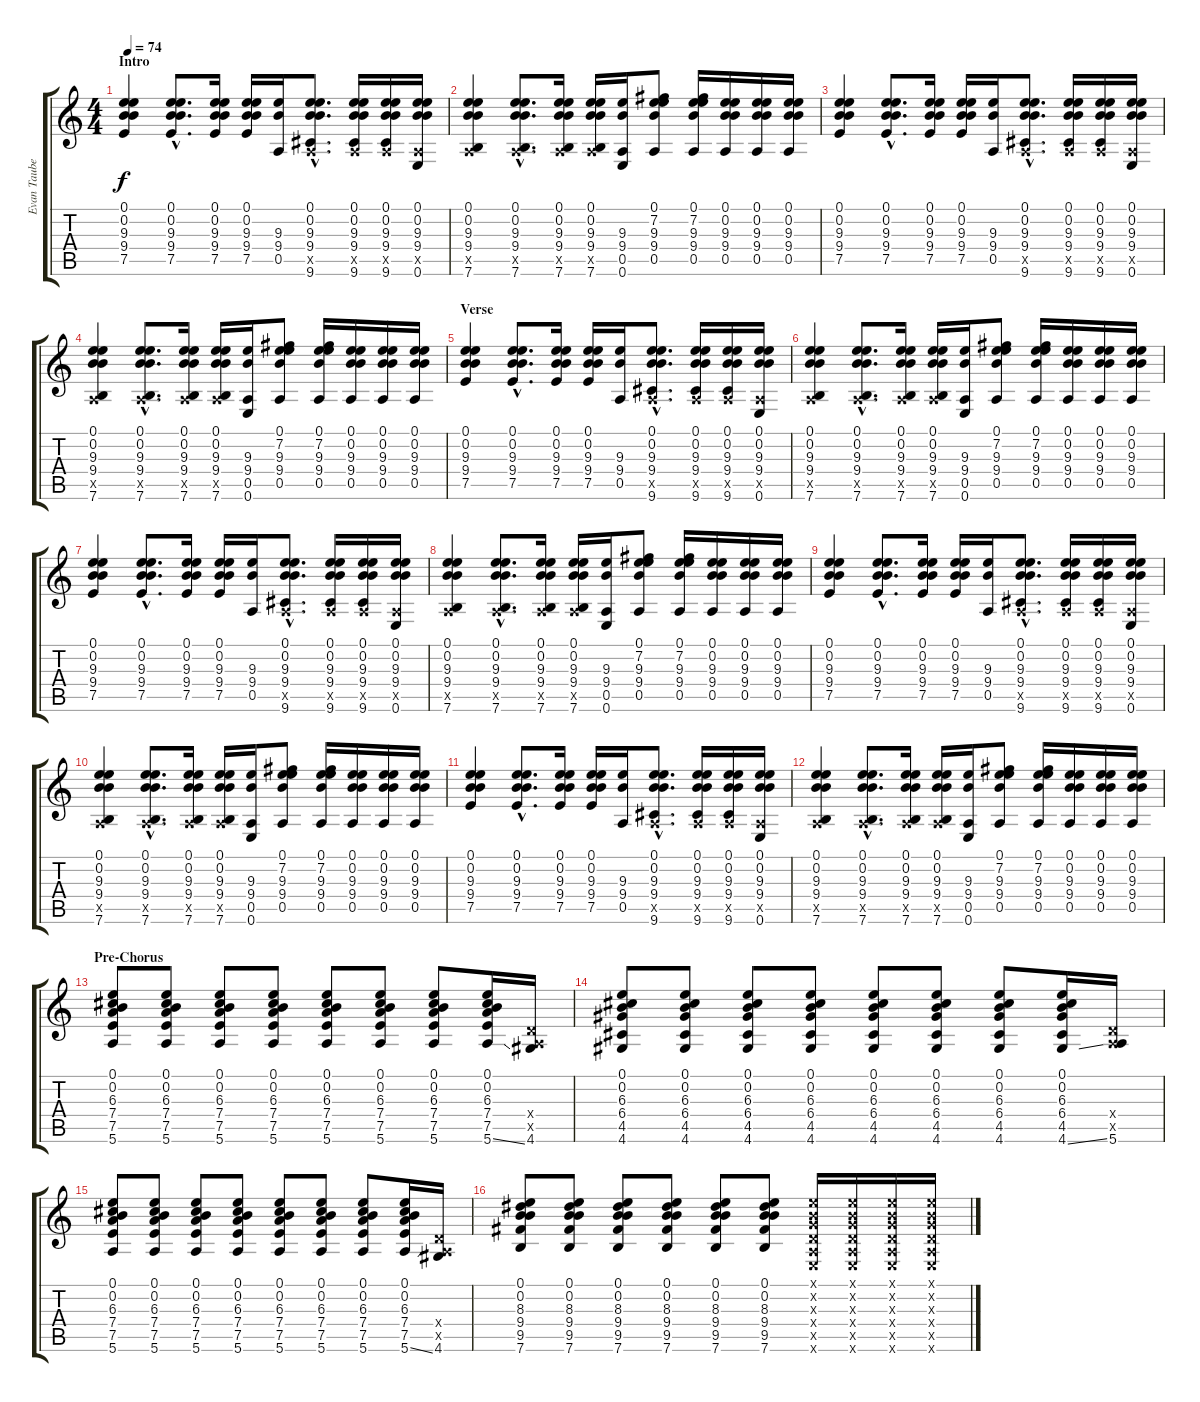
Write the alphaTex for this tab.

\track ("Evan Taubenfeld" "Evan Taube") {instrument acousticguitarsteel}
\staff {score tabs}
\tuning (E4 B3 G3 D3 A2 E2) {hide}
\ts (4 4)
\section ("" "Intro")
\tempo 74
\clef g2
\ks c
(0.1 0.2 9.3 9.4 7.5).4{dy f instrument acousticguitarsteel} (0.1{hac} 0.2{hac} 9.3{hac} 9.4{hac} 7.5{hac}).8{d} (0.1 0.2 9.3 9.4 7.5).16 (0.1 0.2 9.3 9.4 7.5).16 (9.3 9.4 0.5).16 (0.1{hac} 0.2{hac} 9.3{hac} 9.4{hac} 0.5{hac x} 9.6{hac}).8{d} (0.1 0.2 9.3 9.4 0.5{x} 9.6).16 (0.1 0.2 9.3 9.4 0.5{x} 9.6).16 (0.1 0.2 9.3 9.4 0.5{x} 0.6).16 |
(0.1 0.2 9.3 9.4 0.5{x} 7.6).4 (0.1{hac} 0.2{hac} 9.3{hac} 9.4{hac} 0.5{hac x} 7.6{hac}).8{d} (0.1 0.2 9.3 9.4 0.5{x} 7.6).16 (0.1 0.2 9.3 9.4 0.5{x} 7.6).16 (9.3 9.4 0.5 0.6).16 (0.1 7.2 9.3 9.4 0.5).8 (0.1 7.2 9.3 9.4 0.5).16 (0.1 0.2 9.3 9.4 0.5).16 (0.1 0.2 9.3 9.4 0.5).16 (0.1 0.2 9.3 9.4 0.5).16 |
(0.1 0.2 9.3 9.4 7.5).4 (0.1{hac} 0.2{hac} 9.3{hac} 9.4{hac} 7.5{hac}).8{d} (0.1 0.2 9.3 9.4 7.5).16 (0.1 0.2 9.3 9.4 7.5).16 (9.3 9.4 0.5).16 (0.1{hac} 0.2{hac} 9.3{hac} 9.4{hac} 0.5{hac x} 9.6{hac}).8{d} (0.1 0.2 9.3 9.4 0.5{x} 9.6).16 (0.1 0.2 9.3 9.4 0.5{x} 9.6).16 (0.1 0.2 9.3 9.4 0.5{x} 0.6).16 |
(0.1 0.2 9.3 9.4 0.5{x} 7.6).4 (0.1{hac} 0.2{hac} 9.3{hac} 9.4{hac} 0.5{hac x} 7.6{hac}).8{d} (0.1 0.2 9.3 9.4 0.5{x} 7.6).16 (0.1 0.2 9.3 9.4 0.5{x} 7.6).16 (9.3 9.4 0.5 0.6).16 (0.1 7.2 9.3 9.4 0.5).8 (0.1 7.2 9.3 9.4 0.5).16 (0.1 0.2 9.3 9.4 0.5).16 (0.1 0.2 9.3 9.4 0.5).16 (0.1 0.2 9.3 9.4 0.5).16 |
\section ("" "Verse")
(0.1 0.2 9.3 9.4 7.5).4 (0.1{hac} 0.2{hac} 9.3{hac} 9.4{hac} 7.5{hac}).8{d} (0.1 0.2 9.3 9.4 7.5).16 (0.1 0.2 9.3 9.4 7.5).16 (9.3 9.4 0.5).16 (0.1{hac} 0.2{hac} 9.3{hac} 9.4{hac} 0.5{hac x} 9.6{hac}).8{d} (0.1 0.2 9.3 9.4 0.5{x} 9.6).16 (0.1 0.2 9.3 9.4 0.5{x} 9.6).16 (0.1 0.2 9.3 9.4 0.5{x} 0.6).16 |
(0.1 0.2 9.3 9.4 0.5{x} 7.6).4 (0.1{hac} 0.2{hac} 9.3{hac} 9.4{hac} 0.5{hac x} 7.6{hac}).8{d} (0.1 0.2 9.3 9.4 0.5{x} 7.6).16 (0.1 0.2 9.3 9.4 0.5{x} 7.6).16 (9.3 9.4 0.5 0.6).16 (0.1 7.2 9.3 9.4 0.5).8 (0.1 7.2 9.3 9.4 0.5).16 (0.1 0.2 9.3 9.4 0.5).16 (0.1 0.2 9.3 9.4 0.5).16 (0.1 0.2 9.3 9.4 0.5).16 |
(0.1 0.2 9.3 9.4 7.5).4 (0.1{hac} 0.2{hac} 9.3{hac} 9.4{hac} 7.5{hac}).8{d} (0.1 0.2 9.3 9.4 7.5).16 (0.1 0.2 9.3 9.4 7.5).16 (9.3 9.4 0.5).16 (0.1{hac} 0.2{hac} 9.3{hac} 9.4{hac} 0.5{hac x} 9.6{hac}).8{d} (0.1 0.2 9.3 9.4 0.5{x} 9.6).16 (0.1 0.2 9.3 9.4 0.5{x} 9.6).16 (0.1 0.2 9.3 9.4 0.5{x} 0.6).16 |
(0.1 0.2 9.3 9.4 0.5{x} 7.6).4 (0.1{hac} 0.2{hac} 9.3{hac} 9.4{hac} 0.5{hac x} 7.6{hac}).8{d} (0.1 0.2 9.3 9.4 0.5{x} 7.6).16 (0.1 0.2 9.3 9.4 0.5{x} 7.6).16 (9.3 9.4 0.5 0.6).16 (0.1 7.2 9.3 9.4 0.5).8 (0.1 7.2 9.3 9.4 0.5).16 (0.1 0.2 9.3 9.4 0.5).16 (0.1 0.2 9.3 9.4 0.5).16 (0.1 0.2 9.3 9.4 0.5).16 |
(0.1 0.2 9.3 9.4 7.5).4 (0.1{hac} 0.2{hac} 9.3{hac} 9.4{hac} 7.5{hac}).8{d} (0.1 0.2 9.3 9.4 7.5).16 (0.1 0.2 9.3 9.4 7.5).16 (9.3 9.4 0.5).16 (0.1{hac} 0.2{hac} 9.3{hac} 9.4{hac} 0.5{hac x} 9.6{hac}).8{d} (0.1 0.2 9.3 9.4 0.5{x} 9.6).16 (0.1 0.2 9.3 9.4 0.5{x} 9.6).16 (0.1 0.2 9.3 9.4 0.5{x} 0.6).16 |
(0.1 0.2 9.3 9.4 0.5{x} 7.6).4 (0.1{hac} 0.2{hac} 9.3{hac} 9.4{hac} 0.5{hac x} 7.6{hac}).8{d} (0.1 0.2 9.3 9.4 0.5{x} 7.6).16 (0.1 0.2 9.3 9.4 0.5{x} 7.6).16 (9.3 9.4 0.5 0.6).16 (0.1 7.2 9.3 9.4 0.5).8 (0.1 7.2 9.3 9.4 0.5).16 (0.1 0.2 9.3 9.4 0.5).16 (0.1 0.2 9.3 9.4 0.5).16 (0.1 0.2 9.3 9.4 0.5).16 |
(0.1 0.2 9.3 9.4 7.5).4 (0.1{hac} 0.2{hac} 9.3{hac} 9.4{hac} 7.5{hac}).8{d} (0.1 0.2 9.3 9.4 7.5).16 (0.1 0.2 9.3 9.4 7.5).16 (9.3 9.4 0.5).16 (0.1{hac} 0.2{hac} 9.3{hac} 9.4{hac} 0.5{hac x} 9.6{hac}).8{d} (0.1 0.2 9.3 9.4 0.5{x} 9.6).16 (0.1 0.2 9.3 9.4 0.5{x} 9.6).16 (0.1 0.2 9.3 9.4 0.5{x} 0.6).16 |
(0.1 0.2 9.3 9.4 0.5{x} 7.6).4 (0.1{hac} 0.2{hac} 9.3{hac} 9.4{hac} 0.5{hac x} 7.6{hac}).8{d} (0.1 0.2 9.3 9.4 0.5{x} 7.6).16 (0.1 0.2 9.3 9.4 0.5{x} 7.6).16 (9.3 9.4 0.5 0.6).16 (0.1 7.2 9.3 9.4 0.5).8 (0.1 7.2 9.3 9.4 0.5).16 (0.1 0.2 9.3 9.4 0.5).16 (0.1 0.2 9.3 9.4 0.5).16 (0.1 0.2 9.3 9.4 0.5).16 |
\section ("" "Pre-Chorus")
(0.1 0.2 6.3 7.4 7.5 5.6).8 (0.1 0.2 6.3 7.4 7.5 5.6).8 (0.1 0.2 6.3 7.4 7.5 5.6).8 (0.1 0.2 6.3 7.4 7.5 5.6).8 (0.1 0.2 6.3 7.4 7.5 5.6).8 (0.1 0.2 6.3 7.4 7.5 5.6).8 (0.1 0.2 6.3 7.4 7.5 5.6).8 (0.1 0.2 6.3 7.4 7.5 5.6{ss}).16 (0.4{x} 0.5{x} 4.6).16 |
(0.1 0.2 6.3 6.4 4.5 4.6).8 (0.1 0.2 6.3 6.4 4.5 4.6).8 (0.1 0.2 6.3 6.4 4.5 4.6).8 (0.1 0.2 6.3 6.4 4.5 4.6).8 (0.1 0.2 6.3 6.4 4.5 4.6).8 (0.1 0.2 6.3 6.4 4.5 4.6).8 (0.1 0.2 6.3 6.4 4.5 4.6).8 (0.1 0.2 6.3 6.4 4.5 4.6{ss}).16 (0.4{x} 0.5{x} 5.6).16 |
(0.1 0.2 6.3 7.4 7.5 5.6).8 (0.1 0.2 6.3 7.4 7.5 5.6).8 (0.1 0.2 6.3 7.4 7.5 5.6).8 (0.1 0.2 6.3 7.4 7.5 5.6).8 (0.1 0.2 6.3 7.4 7.5 5.6).8 (0.1 0.2 6.3 7.4 7.5 5.6).8 (0.1 0.2 6.3 7.4 7.5 5.6).8 (0.1 0.2 6.3 7.4 7.5 5.6{ss}).16 (0.4{x} 0.5{x} 4.6).16 |
(0.1 0.2 8.3 9.4 9.5 7.6).8 (0.1 0.2 8.3 9.4 9.5 7.6).8 (0.1 0.2 8.3 9.4 9.5 7.6).8 (0.1 0.2 8.3 9.4 9.5 7.6).8 (0.1 0.2 8.3 9.4 9.5 7.6).8 (0.1 0.2 8.3 9.4 9.5 7.6).8 (0.1{x} 0.2{x} 0.3{x} 0.4{x} 0.5{x} 0.6{x}).16{instrument overdrivenguitar} (0.1{x} 0.2{x} 0.3{x} 0.4{x} 0.5{x} 0.6{x}).16 (0.1{x} 0.2{x} 0.3{x} 0.4{x} 0.5{x} 0.6{x}).16 (0.1{x} 0.2{x} 0.3{x} 0.4{x} 0.5{x} 0.6{x}).16
